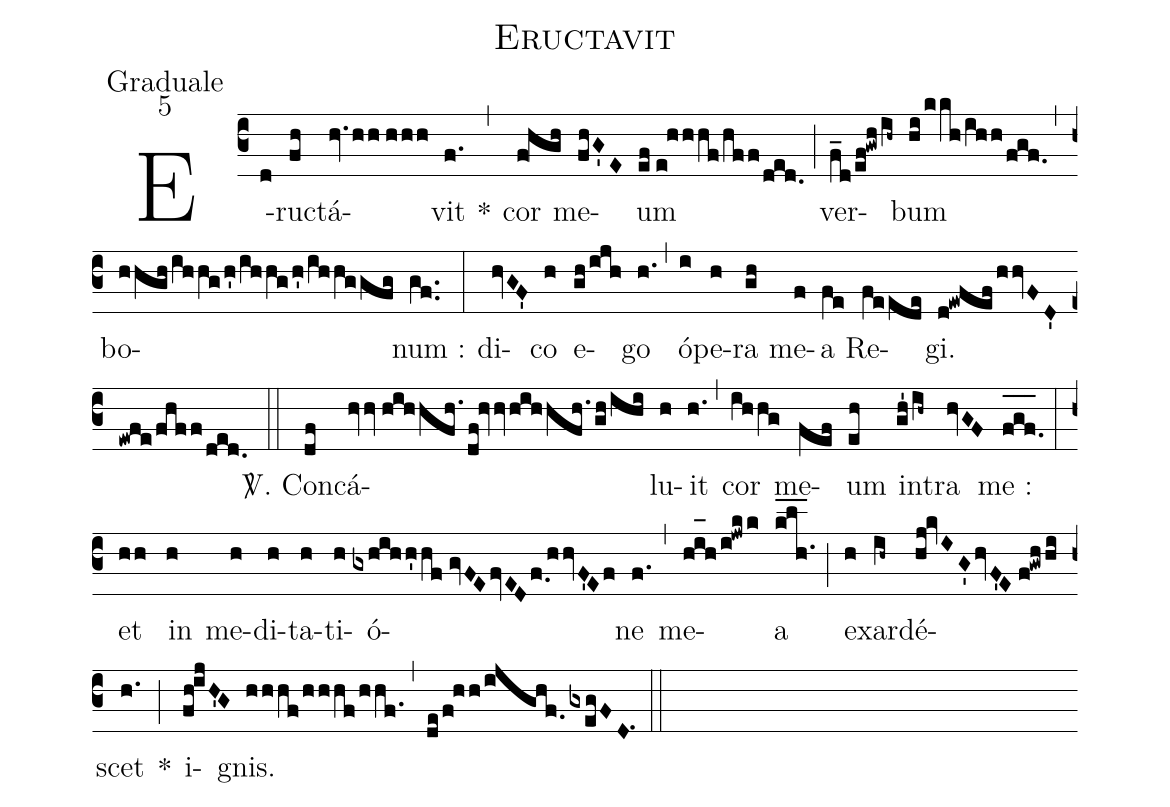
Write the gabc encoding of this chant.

name:Eructavit;
office-part:Graduale;
mode:5;
%%
(c3) E(d)ru(fh)ctá(hv.hh//hhh)vit(f.) *(,) cor(f!hgh) me(fhG'E)um(ef//e!hhhf/hff/ded.) (;) ver(f_d/ef!gwh/ih~)bum(hi/kkh/ihh/fgf.) (,) bo(hhghihhg/h'/ihhg/h'/ihhggfg)num :(gf..) (:) di(hvGF')co(h) e(gh/ijh)go(h.) (,) ó(i)pe(h)ra(gh) me(f)a(fe) Re(feede)gi.(d!ewfefhhvFD'ewfe/fhff/ded.) (::) <sp>V/</sp>. Con(df)cá(hvv//hihhfh./df!hvvhihhfh./gh/ihi)lu(h)it(h.) (,) cor(ihhg) me(fef)um(eh) in(gh'/ih~)tra(hvGF) me :(f_[oh:h]g_[oh:h]f._[oh:h]) (:) et(hh) in(h) me(h)di(h)ta(h)ti(h)ó(gxhihh'hf//gvFEfvEDf.0/[-0.5]hhvF'Ef)ne(f.) (,) me(hi_[oh:h]h/i!jwkk)a(klh.1___) (;) ex(h)ar(ih~)dé(hj!kvIG'hvF'E//f!gwhhi)scet(h.) *(;) i(fh!ijH'G)gnis.(hhhf/hhhf/hhf.) (,) (de/f!hh/ijghf.0gxegFD.1) (::)
